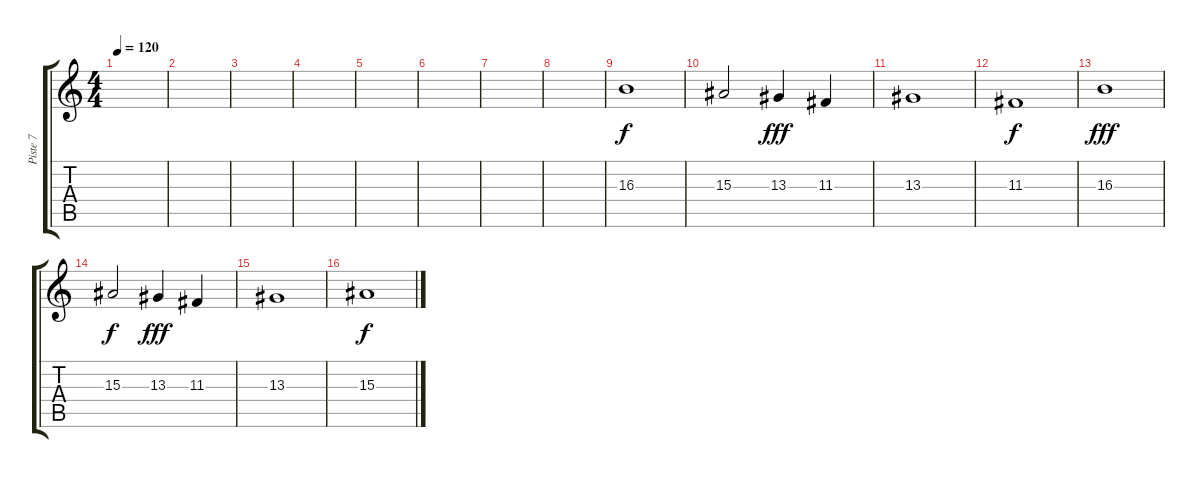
\track ("Piste 7" "Piste 7") {instrument violin}
\staff {score tabs}
\tuning (E4 B3 G3 D3 A2 E2) {hide}
\ts (4 4)
\tempo 120
\clef g2
\ks c
|
|
|
|
|
|
|
|
16.3.1 |
15.3.2{dy f} 13.3.4{dy fff} 11.3.4 |
13.3.1 |
11.3.1{dy f} |
16.3.1{dy fff} |
15.3.2{dy f} 13.3.4{dy fff} 11.3.4 |
13.3.1 |
15.3.1{dy f}
